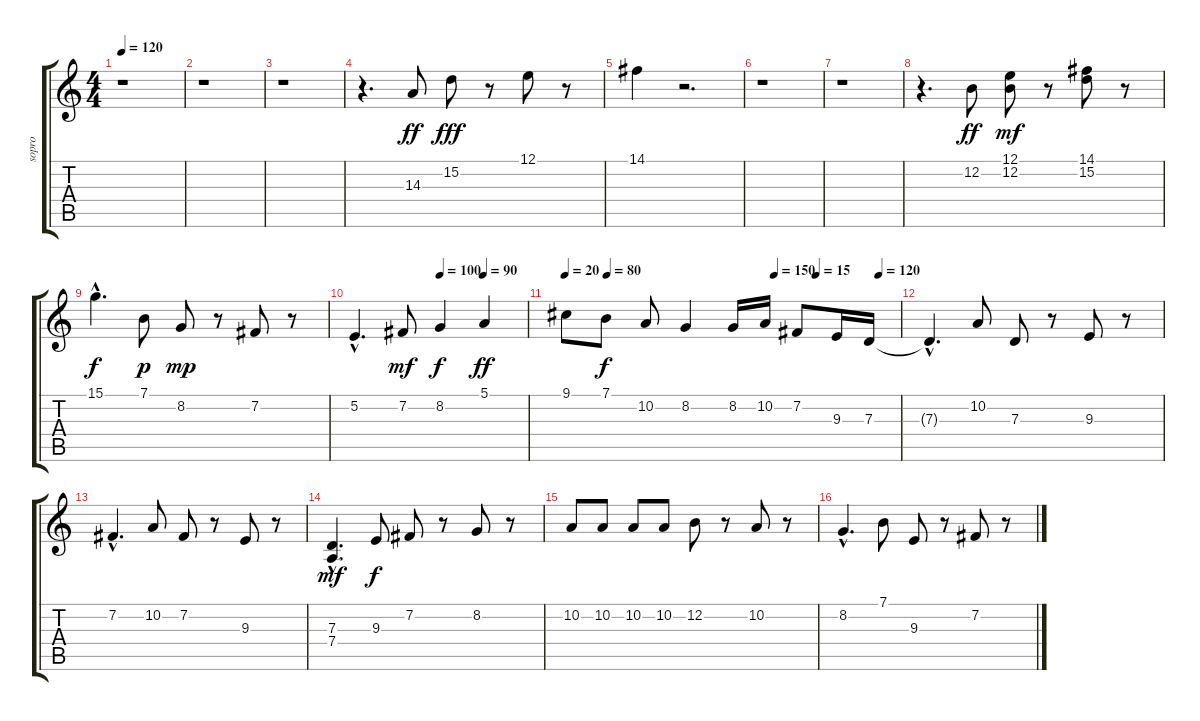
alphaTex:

\track ("sopro" "sopro") {instrument oboe}
\staff {score tabs}
\tuning (E4 B3 G3 D3 A2 D2) {hide}
\ts (4 4)
\tempo 120
\clef g2
\ks c
r.1{dy f} |
r.1 |
r.1 |
r.4{d} 14.3.8{dy ff} 15.2.8{dy fff} r.8 12.1.8 r.8 |
14.1.4 r.2{d} |
r.1 |
r.1 |
r.4{d} 12.2.8{dy ff} (12.1 12.2).8{dy mf} r.8 (14.1 15.2).8 r.8 |
15.1{hac}.4{d dy f} 7.1.8{dy p} 8.2.8{dy mp} r.8 7.2.8 r.8 |
\tempo (100 0.5)
\tempo (90 0.75)
5.2{hac}.4{d} 7.2.8{dy mf} 8.2.4{dy f} 5.1.4{dy ff} |
\tempo 20
\tempo (80 0.125)
\tempo (150 0.625)
\tempo (15 0.75)
\tempo (120 0.9375)
9.1.8 7.1.8{dy f} 10.2.8 8.2.4 8.2.16 10.2.16 7.2.8 9.3.16 7.3.16 |
7.3{hac t}.4{d} 10.2.8 7.3.8 r.8 9.3.8 r.8 |
7.2{hac}.4{d} 10.2.8 7.2.8 r.8 9.3.8 r.8 |
(7.3{hac} 7.4{hac}).4{d dy mf} 9.3.8{dy f} 7.2.8 r.8 8.2.8 r.8 |
10.2.8 10.2.8 10.2.8 10.2.8 12.2.8 r.8 10.2.8 r.8 |
8.2{hac}.4{d} 7.1.8 9.3.8 r.8 7.2.8 r.8
